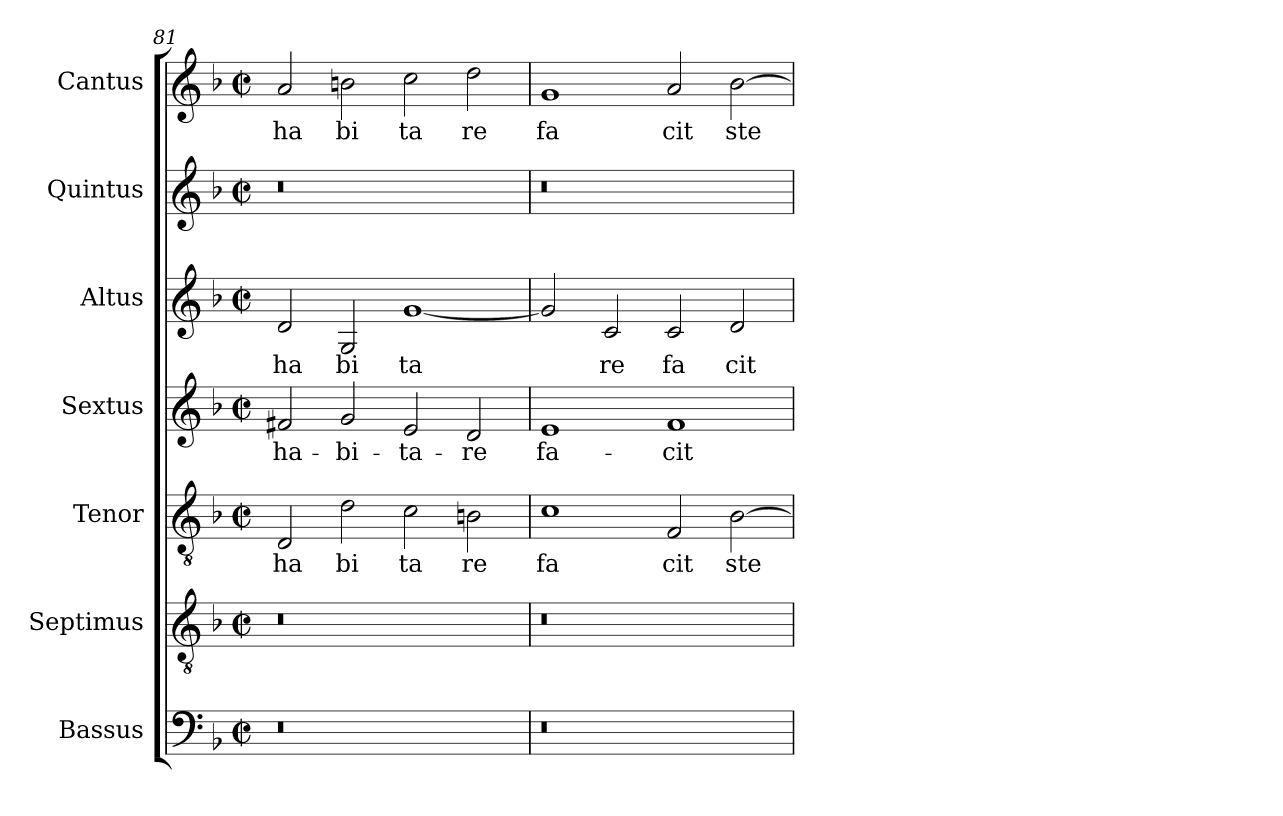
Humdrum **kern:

**kern	**kern	**kern	**text	**kern	**text	**kern	**text	**kern	**kern	**text
*part7	*part6	*part5	*part5	*part4	*part4	*part3	*part3	*part2	*part1	*part1
*staff7	*staff6	*staff5	*staff5	*staff4	*staff4	*staff3	*staff3	*staff2	*staff1	*staff1
*I"Bassus	*I"Septimus	*I"Tenor	*	*I"Sextus	*	*I"Altus	*	*I"Quintus	*I"Cantus	*
!!LO:PB:g=z
*clefF4	*clefGv2	*clefGv2	*	*clefG2	*	*clefG2	*	*clefG2	*clefG2	*
*k[b-]	*k[b-]	*k[b-]	*	*k[b-]	*	*k[b-]	*	*k[b-]	*k[b-]	*
*F:	*F:	*F:	*	*F:	*	*F:	*	*F:	*F:	*
*M2/2	*M2/2	*M2/2	*	*M2/2	*	*M2/2	*	*M2/2	*M2/2	*
*met(c|)	*met(c|)	*met(c|)	*	*met(c|)	*	*met(c|)	*	*met(c|)	*met(c|)	*
=81	=81	=81	=81	=81	=81	=81	=81	=81	=81	=81
!	!	!	!LO:LY:b:cj	!	!LO:LY:b:cj	!	!LO:LY:b	!	!	!LO:LY:b:cj
0r	0r	2D/	ha	2f#X/	ha-	2d/	ha	0r	2a/	ha
!	!	!	!LO:LY:b:cj	!	!LO:LY:b:cj	!	!LO:LY:b	!	!	!LO:LY:b:cj
.	.	2d\	bi	2g/	-bi-	2G/	bi	.	2bn\	bi
!	!	!	!LO:LY:b:cj	!	!LO:LY:b:cj	!	!LO:LY:b	!	!	!LO:LY:b:cj
.	.	2c\	ta	2e/	-ta-	[<1g	ta	.	2cc\	ta
!	!	!	!LO:LY:b:cj	!	!LO:LY:b:cj	!	!	!	!	!LO:LY:b:cj
.	.	2Bn\	re	2d/	-re	.	.	.	2dd\	re
=82	=82	=82	=82	=82	=82	=82	=82	=82	=82	=82
!	!	!	!LO:LY:b:cj	!	!LO:LY:b:cj	!	!LO:LY:b	!	!	!LO:LY:b:cj
0r	0r	1c	fa	1e	fa-	2g/]	.	0r	1g	fa
!	!	!	!	!	!	!	!LO:LY:b	!	!	!
.	.	.	.	.	.	2c/	re	.	.	.
!	!	!	!LO:LY:b:cj	!	!LO:LY:b:cj	!	!LO:LY:b	!	!	!LO:LY:b:cj
.	.	2F/	cit	1f	-cit	2c/	fa	.	2a/	cit
!	!	!	!LO:LY:b:cj	!	!	!	!LO:LY:b	!	!	!LO:LY:b:cj
.	.	[>2B-\	ste	.	.	2d/	cit	.	[>2b-\	ste
=	=	=	=	=	=	=	=	=	=	=
*-	*-	*-	*-	*-	*-	*-	*-	*-	*-	*-
